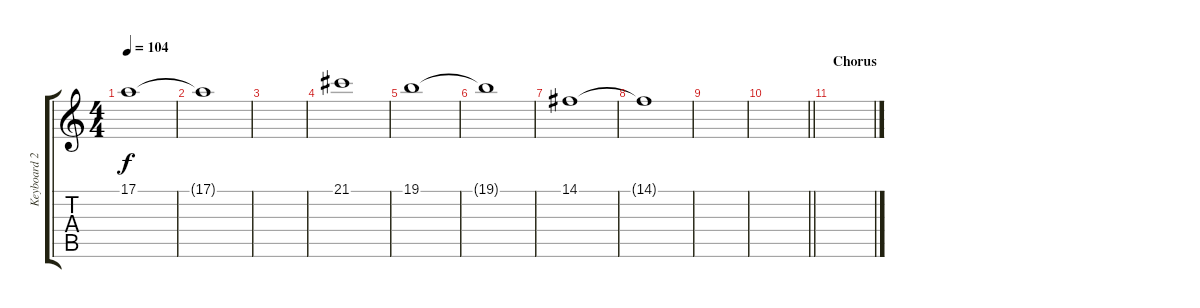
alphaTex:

\track ("Keyboard 2" "Keyboard 2") {instrument pad2warm}
\staff {score tabs}
\tuning (E4 B3 G3 D3 A2 E2) {hide}
\ts (4 4)
\tempo 104
\clef g2
\ks c
17.1.1{dy f} |
17.1{t}.1 |
|
21.1.1 |
19.1.1 |
19.1{t}.1 |
14.1.1 |
14.1{t}.1 |
|
\barLineRight lightlight
|
\section ("" "Chorus")
